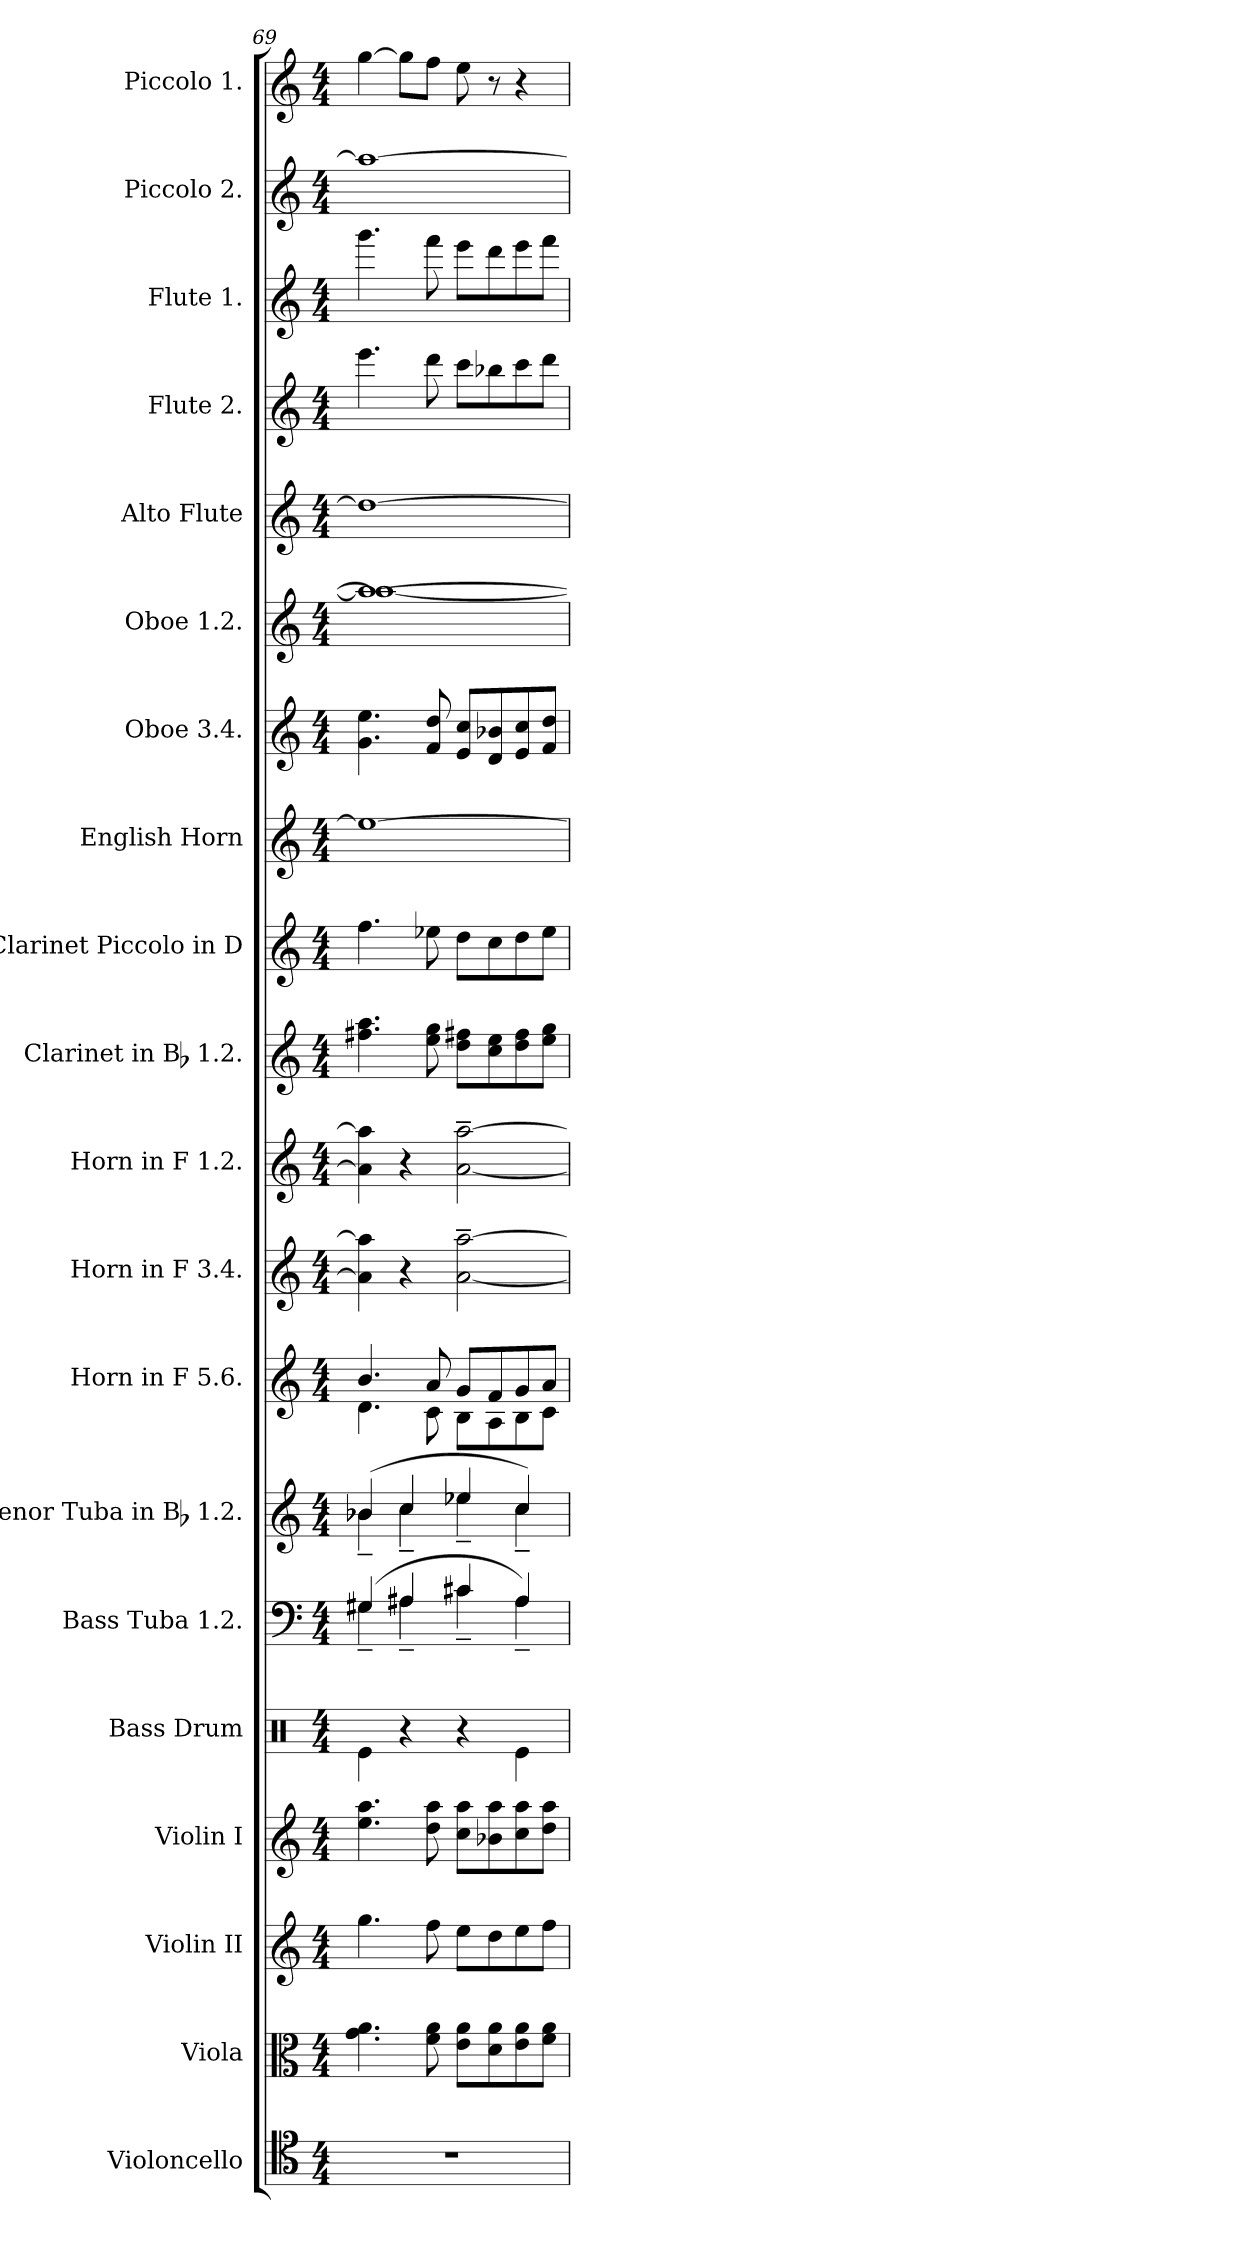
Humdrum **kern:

**kern	**kern	**kern	**kern	**kern	**kern	**kern	**kern	**kern	**kern	**kern	**kern	**kern	**kern	**kern	**kern	**kern	**kern	**kern	**kern
*part20	*part19	*part18	*part17	*part16	*part15	*part14	*part13	*part12	*part11	*part10	*part9	*part8	*part7	*part6	*part5	*part4	*part3	*part2	*part1
*staff20	*staff19	*staff18	*staff17	*staff16	*staff15	*staff14	*staff13	*staff12	*staff11	*staff10	*staff9	*staff8	*staff7	*staff6	*staff5	*staff4	*staff3	*staff2	*staff1
*I"Violoncello	*I"Viola	*I"Violin II	*I"Violin I	*I"Bass Drum	*I"Bass Tuba 1.2.	*I"Tenor Tuba in Bb 1.2.	*I"Horn in F 5.6.	*I"Horn in F 3.4.	*I"Horn in F 1.2.	*I"Clarinet in Bb 1.2.	*I"Clarinet Piccolo in D	*I"English Horn	*I"Oboe 3.4.	*I"Oboe 1.2.	*I"Alto Flute	*I"Flute 2.	*I"Flute 1.	*I"Piccolo 2.	*I"Piccolo 1.
*I'Vc.	*I'Vla.	*I'Vln. II	*I'Vln. I	*I'B. D.	*I'Bass Tba.	*I'T. Tba.	*I'Hn.	*I'Hn.	*I'Hn.	*I'Cl.	*	*I'Eng. Hn.	*I'Ob.	*I'Ob.	*	*I'Fl.	*I'Fl.	*I'Picc.	*I'Picc.
*clefC4	*clefC3	*clefG2	*clefG2	*clefX	*clefF4	*clefG2	*clefG2	*clefG2	*clefG2	*clefG2	*clefG2	*clefG2	*clefG2	*clefG2	*clefG2	*clefG2	*clefG2	*clefG2	*clefG2
*	*	*	*	*	*	*ITrd1c2	*ITrd4c7	*ITrd4c7	*ITrd4c7	*ITrd1c2	*ITrd-1c-2	*ITrd4c7	*	*	*ITrd3c5	*	*	*ITrd-7c-12	*ITrd-7c-12
*k[]	*k[]	*k[]	*k[]	*k[]	*k[]	*k[b-e-]	*k[b-]	*k[b-]	*k[b-]	*k[b-e-]	*k[f#c#]	*k[b-]	*k[]	*k[]	*k[f#]	*k[]	*k[]	*k[]	*k[]
*M4/4	*M4/4	*M4/4	*M4/4	*M4/4	*M4/4	*M4/4	*M4/4	*M4/4	*M4/4	*M4/4	*M4/4	*M4/4	*M4/4	*M4/4	*M4/4	*M4/4	*M4/4	*M4/4	*M4/4
=69	=69	=69	=69	=69	=69	=69	=69	=69	=69	=69	=69	=69	=69	=69	=69	=69	=69	=69	=69
*	*	*	*	*	*^	*^	*^	*	*	*	*	*	*	*^	*	*	*	*	*
1r	4.g 4.a	4.gg	4.ee 4.aa	4Re\	(4G#X	4G#X~	(4a-X	4a-X~	4.e	4.G	4d] 4dd]	4d] 4dd]	4.een 4.gg	4.gg	1a_	4.g 4.ee	1aa_	1aa_	1a_	4.eee	4.ggg	1aaa_	[4ggg
.	.	.	.	4r	4A#X	4A#X~	4b-	4b-~	.	.	4r	4r	.	.	.	.	.	.	.	.	.	.	8gggL]
.	8f 8a	8ff	8dd 8aa	.	.	.	.	.	8d	8F	.	.	8dd 8ff	8ffn	.	8f 8dd	.	.	.	8ddd	8fff	.	8fffJ
.	8e 8aL	8eeL	8cc 8aaL	4r	4c#X	4c#X~	4dd-X	4dd-X~	8cL	8EL	[2d~ [2dd~	[2d~ [2dd~	8cc 8eenL	8eeL	.	8e 8ccL	.	.	.	8cccL	8eeeL	.	8eee
.	8d 8a	8dd	8b-X 8aa	.	.	.	.	.	8B-	8D	.	.	8b- 8dd	8dd	.	8d 8b-X	.	.	.	8bb-X	8ddd	.	8r
.	8e 8a	8ee	8cc 8aa	4Re\	4A#)	4A#~	4b-)	4b-~	8c	8E	.	.	8cc 8ee	8ee	.	8e 8cc	.	.	.	8ccc	8eee	.	4r
.	8f 8aJ	8ffJ	8dd 8aaJ	.	.	.	.	.	8dJ	8FJ	.	.	8dd 8ffJ	8ffJ	.	8f 8ddJ	.	.	.	8dddJ	8fffJ	.	.
*	*	*	*	*	*v	*v	*	*	*v	*v	*	*	*	*	*	*	*v	*v	*	*	*	*	*
*	*	*	*	*	*	*v	*v	*	*	*	*	*	*	*	*	*	*	*	*	*
=	=	=	=	=	=	=	=	=	=	=	=	=	=	=	=	=	=	=	=
*-	*-	*-	*-	*-	*-	*-	*-	*-	*-	*-	*-	*-	*-	*-	*-	*-	*-	*-	*-
